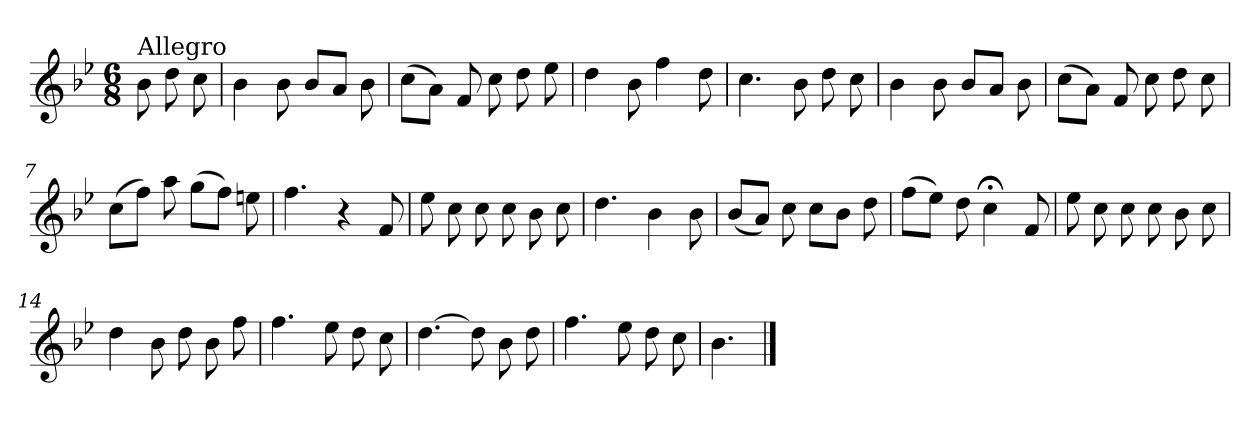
**kern
*part1
*staff1
*clefG2
*k[b-e-]
*B-:
*M6/8
=
!LO:TX:a:t=Allegro
8b-\
8dd\
8cc\
=1
4b-\
8b-\
8b-/L
8a/J
8b-\
=2
(>8cc\L
8a\J)
8f/
8cc\
8dd\
8ee-\
=3
4dd\
8b-\
4ff\
8dd\
=4
4.cc\
8b-\
8dd\
8cc\
=5
4b-\
8b-\
8b-/L
8a/J
8b-\
!!LO:LB:g=z
=6
(>8cc\L
8a\J)
8f/
8cc\
8dd\
8cc\
=7
(>8cc\L
8ff\J)
8aa\
(>8gg\L
8ff\J)
8een\
=8
4.ff\
4r
8f/
=9
8ee-\
8cc\
8cc\
8cc\
8b-\
8cc\
=10
4.dd\
4b-\
8b-\
=11
(<8b-/L
8a/J)
8cc\
8cc\L
8b-\J
8dd\
=12
(>8ff\L
8ee-\J)
8dd\
4cc;<\
8f/
!!LO:LB:g=z
=13
8ee-\
8cc\
8cc\
8cc\
8b-\
8cc\
=14
4dd\
8b-\
8dd\
8b-\
8ff\
=15
4.ff\
8ee-\
8dd\
8cc\
=16
[4.dd\
8dd\]
8b-\
8dd\
=17
4.ff\
8ee-\
8dd\
8cc\
=18
4.b-\
==
*-
